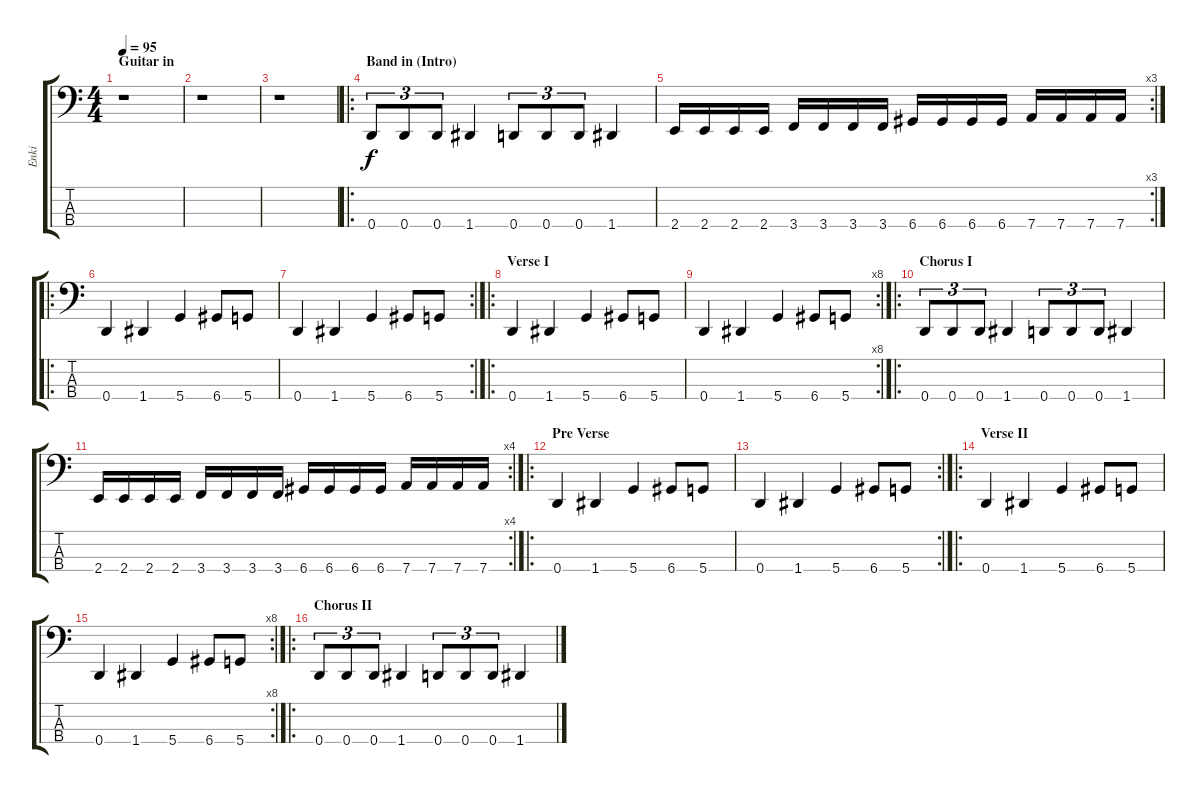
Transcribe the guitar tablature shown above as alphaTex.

\track ("Enki" "Enki") {instrument electricbassfinger}
\staff {score tabs}
\tuning (G2 D2 A1 D1) {hide}
\ts (4 4)
\section ("" "Guitar in")
\tempo 95
\clef f4
\ks c
r.1{dy f instrument electricbassfinger} |
r.1 |
r.1 |
\ro
\section ("" "Band in (Intro)")
0.4.8{tu (3 2)} 0.4.8{tu (3 2)} 0.4.8{tu (3 2)} 1.4.4 0.4.8{tu (3 2)} 0.4.8{tu (3 2)} 0.4.8{tu (3 2)} 1.4.4 |
\rc 3
2.4.16 2.4.16 2.4.16 2.4.16 3.4.16 3.4.16 3.4.16 3.4.16 6.4.16 6.4.16 6.4.16 6.4.16 7.4.16 7.4.16 7.4.16 7.4.16 |
\ro
0.4.4 1.4.4 5.4.4 6.4.8 5.4.8 |
\rc 2
0.4.4 1.4.4 5.4.4 6.4.8 5.4.8 |
\ro
\section ("" "Verse I")
0.4.4 1.4.4 5.4.4 6.4.8 5.4.8 |
\rc 8
0.4.4 1.4.4 5.4.4 6.4.8 5.4.8 |
\ro
\section ("" "Chorus I")
0.4.8{tu (3 2)} 0.4.8{tu (3 2)} 0.4.8{tu (3 2)} 1.4.4 0.4.8{tu (3 2)} 0.4.8{tu (3 2)} 0.4.8{tu (3 2)} 1.4.4 |
\rc 4
2.4.16 2.4.16 2.4.16 2.4.16 3.4.16 3.4.16 3.4.16 3.4.16 6.4.16 6.4.16 6.4.16 6.4.16 7.4.16 7.4.16 7.4.16 7.4.16 |
\ro
\section ("" "Pre Verse ")
0.4.4 1.4.4 5.4.4 6.4.8 5.4.8 |
\rc 2
0.4.4 1.4.4 5.4.4 6.4.8 5.4.8 |
\ro
\section ("" "Verse II")
0.4.4 1.4.4 5.4.4 6.4.8 5.4.8 |
\rc 8
0.4.4 1.4.4 5.4.4 6.4.8 5.4.8 |
\ro
\section ("" "Chorus II")
0.4.8{tu (3 2)} 0.4.8{tu (3 2)} 0.4.8{tu (3 2)} 1.4.4 0.4.8{tu (3 2)} 0.4.8{tu (3 2)} 0.4.8{tu (3 2)} 1.4.4
